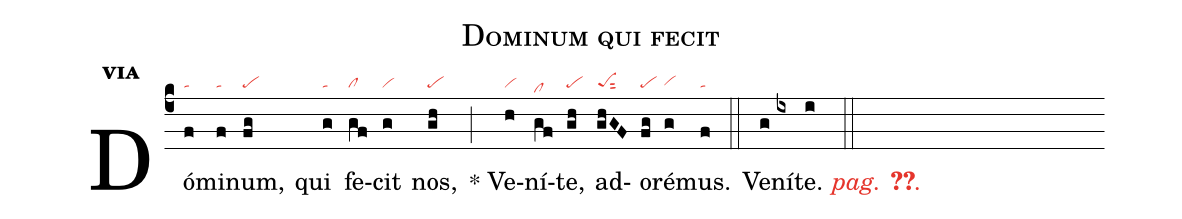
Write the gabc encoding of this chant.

name:Dominum qui fecit;
office-part:in;
mode:6a;
nabc-lines:1;
%%
initial-style: 1;
name:Dominum qui fecit;
mode: 6;
office-part: Invitatorium;
annotation: Inv.;
annotation: vi a 2;
nabc-lines:1;
%%
(c4) Dó(f|ta)mi(f|ta)num,(fg|pe) qui(g|ta) fe(gf|cl)cit(g|vi) nos,(gh|pe) (;) <sp>*</sp> Ve(h|vi)ní(gf|clhd)te,(gh|pe) ad(ghGF|peSsut2)o(fg|pe)ré(g|vihg)mus.(f|ta) (::)
<nlba>Ve(g)ní(ix)t{e}. <c><i>pag. <v>\pageref{M-ORIP6a2}</v>.</i></c></nlba>(i ::)
